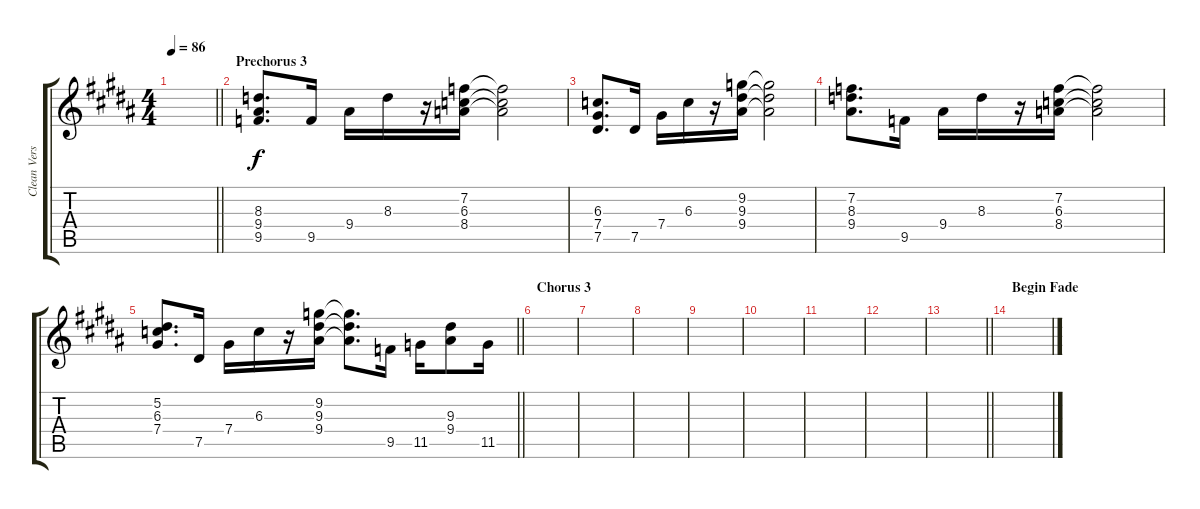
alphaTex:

\track ("Clean Verse (Electric 2)" "Clean Vers") {instrument electricguitarclean}
\staff {score tabs}
\tuning (Eb4 Bb3 Gb3 Db3 Ab2 Eb2) {hide}
\ts (4 4)
\tempo 86
\clef g2
\barLineRight lightlight
\ks b
|
\section ("" "Prechorus 3")
(8.3 9.4 9.5).8{d} 9.5.16 9.4.16 8.3.16 r.16 (7.2 6.3 8.4).16 (7.2{t} 6.3{t} 8.4{t}).2 |
(6.3 7.4 7.5).8{d} 7.5.16 7.4.16 6.3.16 r.16 (9.2 9.3 9.4).16 (9.2{t} 9.3{t} 9.4{t}).2 |
(7.2 8.3 9.4).8{d} 9.5.16 9.4.16 8.3.16 r.16 (7.2 6.3 8.4).16 (7.2{t} 6.3{t} 8.4{t}).2 |
\barLineRight lightlight
(5.2 6.3 7.4).8{d} 7.5.16 7.4.16 6.3.16 r.16 (9.2 9.3 9.4).16 (9.2{t} 9.3{t} 9.4{t}).8{d} 9.5.16 11.5.16 (9.3 9.4).8 11.5.16 |
\section ("" "Chorus 3")
|
|
|
|
|
|
|
\barLineRight lightlight
|
\section ("" "Begin Fade")
